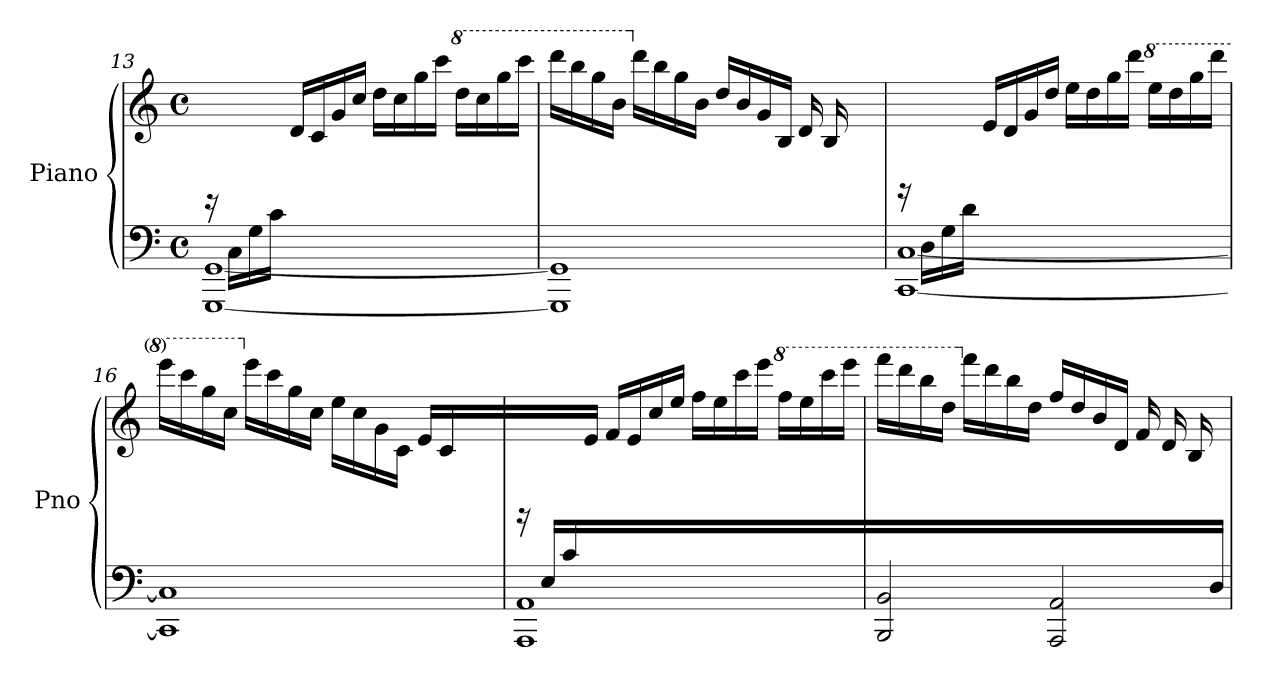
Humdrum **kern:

**kern	**kern
*part1	*part1
*staff2	*staff1
*I"Piano	*
*I'Pno	*
*clefF4	*clefG2
*k[]	*k[]
*M4/4	*M4/4
*met(c)	*met(c)
=13	=13
*^	*
16ryy	[1GGG [1GG	16rEE
16C\LL	.	8.ryy
16G\	.	.
16c\JJ	.	.
2.ryy	.	16d/LL
.	.	16c/
.	.	16g/
.	.	16cc/JJ
.	.	16dd\LL
.	.	16cc\
.	.	16gg\
.	.	16ccc\JJ
*	*	*8va
.	.	16ddd\LL
.	.	16ccc\
.	.	16ggg\
.	.	16cccc\JJ
!!LO:PB:g=z
=14	=14	=14
2..ryy	1GGG] 1GG]	16dddd\LL
.	.	16bbb\
.	.	16ggg\
.	.	16bb\JJ
*	*	*X8va
.	.	16ddd\LL
.	.	16bb\
.	.	16gg\
.	.	16b\JJ
.	.	16dd/LL
.	.	16b/
.	.	16g/
.	.	16B/JJ
.	.	16d/LL
.	.	16B/
16G/	.	8ryy
16BB/JJ	.	.
=15	=15	=15
16ryy	[1CC [1C	16rGG
16D\LL	.	8.ryy
16G\	.	.
16d\JJ	.	.
2.ryy	.	16e/LL
.	.	16d/
.	.	16g/
.	.	16dd/JJ
.	.	16ee\LL
.	.	16dd\
.	.	16gg\
.	.	16ddd\JJ
*	*	*8va
.	.	16eee\LL
.	.	16ddd\
.	.	16ggg\
.	.	16dddd\JJ
=16	=16	=16
2..ryy	1CC] 1C]	16eeee\LL
.	.	16cccc\
.	.	16ggg\
.	.	16ccc\JJ
*	*	*X8va
.	.	16eee\LL
.	.	16ccc\
.	.	16gg\
.	.	16cc\JJ
.	.	16ee\LL
.	.	16cc\
.	.	16g\
.	.	16c\JJ
.	.	16e/LL
.	.	16c/
16G/	.	8ryy
16C/JJ	.	.
!!LO:LB:g=z
=17	=17	=17
16ryy	1AAA 1AA	16rEE
16E/LL	.	8ryy
16c/	.	.
2ryy	.	16e/JJ
.	.	16f/LL
.	.	16e/
.	.	16cc/
.	.	16ee/JJ
.	.	16ff\LL
.	.	16ee\
.	.	16ccc\
4ryy	.	16eee\JJ
*	*	*8va
.	.	16fff\LL
.	.	16eee\
.	.	16cccc\
16ryy	.	16eeee\JJ
=18	=18	=18
2...ryy	2BBB/ 2BB/	16ffff\LL
.	.	16dddd\
.	.	16bbb\
.	.	16ddd\JJ
*	*	*X8va
.	.	16fff\LL
.	.	16ddd\
.	.	16bb\
.	.	16dd\JJ
.	2AAA/ 2AA/	16ff/LL
.	.	16dd/
.	.	16b/
.	.	16d/JJ
.	.	16f/LL
.	.	16d/
.	.	16B/
16D/JJ	.	16ryy
*v	*v	*
=	=
*-	*-
